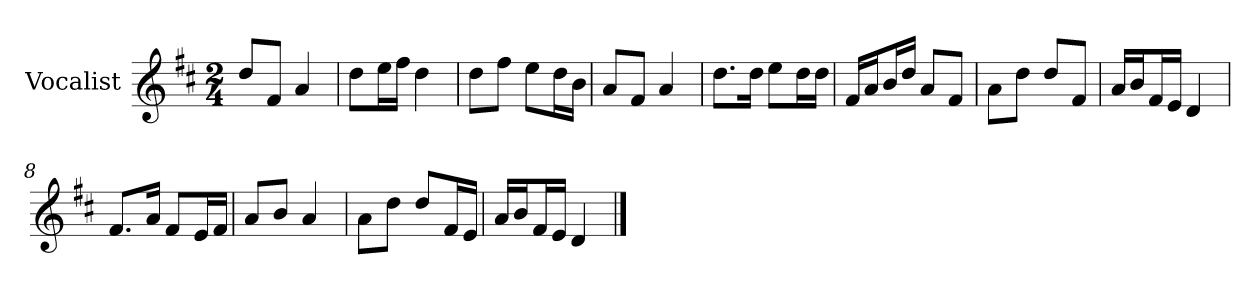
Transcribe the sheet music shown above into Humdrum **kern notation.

**kern
*part1
*staff1
*I"Vocalist
*k[f#c#]
*D:
*M2/4
=
8ddL
8f#J
4a
=1
8ddL
16eeL
16ff#JJ
4dd
=2
8ddL
8ff#J
8eeL
16ddL
16bJJ
=3
8aL
8f#J
4a
=4
8.ddL
16ddJk
8eeL
16ddL
16ddJJ
=5
16f#LL
16aJ
16bL
16ddJJ
8aL
8f#J
=6
8aL
8ddJ
8ddL
8f#J
=7
16aLL
16bJ
16f#L
16eJJ
4d
=8
8.f#L
16aJk
8f#L
16eL
16f#JJ
=9
8aL
8bJ
4a
=10
8aL
8ddJ
8ddL
16f#L
16eJJ
=11
16aLL
16bJ
16f#L
16eJJ
4d
==
*-
